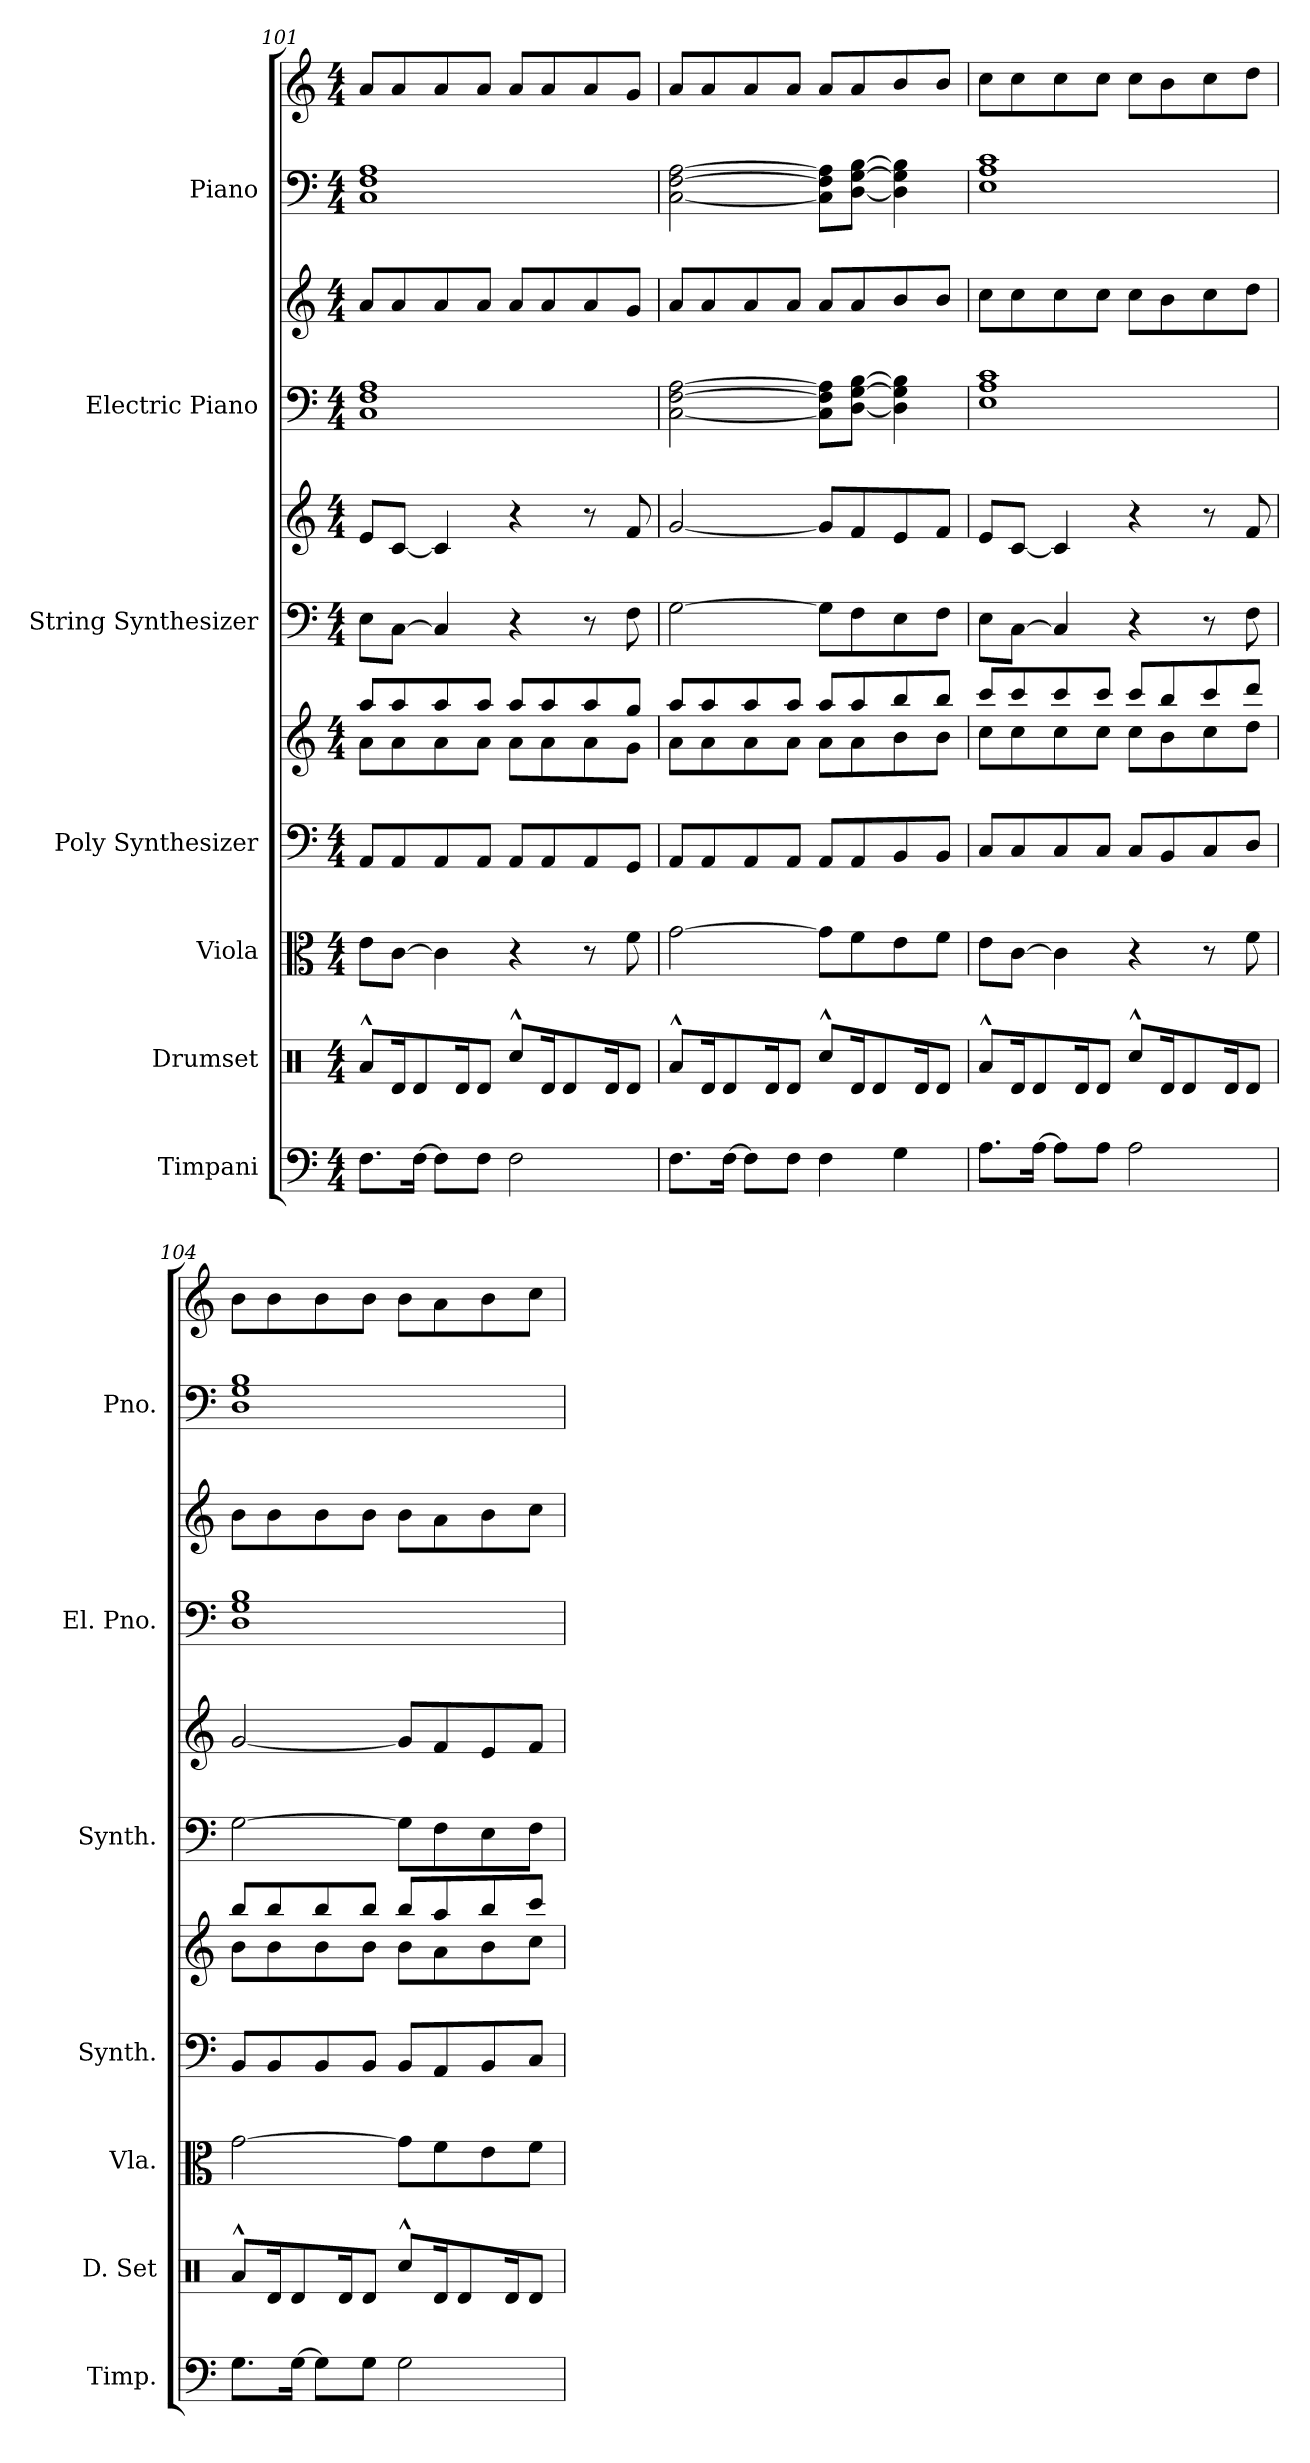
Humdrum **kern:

**kern	**kern	**kern	**kern	**kern	**kern	**kern	**kern	**kern	**kern	**kern
*part7	*part6	*part5	*part4	*part4	*part3	*part3	*part2	*part2	*part1	*part1
*staff11	*staff10	*staff9	*staff8	*staff7	*staff6	*staff5	*staff4	*staff3	*staff2	*staff1
*I"Timpani	*I"Drumset	*I"Viola	*I"Poly Synthesizer	*	*I"String Synthesizer	*	*I"Electric Piano	*	*I"Piano	*
*I'Timp.	*I'D. Set	*I'Vla.	*I'Synth.	*	*I'Synth.	*	*I'El. Pno.	*	*I'Pno.	*
*clefF4	*clefX	*clefC3	*clefF4	*clefG2	*clefF4	*clefG2	*clefF4	*clefG2	*clefF4	*clefG2
*k[]	*k[]	*k[]	*k[]	*k[]	*k[]	*k[]	*k[]	*k[]	*k[]	*k[]
*M4/4	*M4/4	*M4/4	*M4/4	*M4/4	*M4/4	*M4/4	*M4/4	*M4/4	*M4/4	*M4/4
=101	=101	=101	=101	=101	=101	=101	=101	=101	=101	=101
*	*	*	*	*^	*	*	*	*	*	*
8.F\L	8Ra^^/L	8e\L	8AA/L	8aa/L	8a\L	8E\L	8e/L	1C 1F 1A	8a/L	1C 1F 1A	8a/L
.	16Rd/K	[8c\J	8AA/	8aa/	8a\	[8C\J	[8c/J	.	8a/	.	8a/
[16F\Jk	8Rd/	.	.	.	.	.	.	.	.	.	.
8F\L]	.	4c\]	8AA/	8aa/	8a\	4C/]	4c/]	.	8a/	.	8a/
.	16Rd/K	.	.	.	.	.	.	.	.	.	.
8F\J	8Rd/J	.	8AA/J	8aa/J	8a\J	.	.	.	8a/J	.	8a/J
2F\	8Rcc^^/L	4r	8AA/L	8aa/L	8a\L	4r	4r	.	8a/L	.	8a/L
.	16Rd/K	.	8AA/	8aa/	8a\	.	.	.	8a/	.	8a/
.	8Rd/	.	.	.	.	.	.	.	.	.	.
.	.	8r	8AA/	8aa/	8a\	8r	8r	.	8a/	.	8a/
.	16Rd/K	.	.	.	.	.	.	.	.	.	.
.	8Rd/J	8f\	8GG/J	8gg/J	8g\J	8F\	8f/	.	8g/J	.	8g/J
!!LO:PB:g=z
=102	=102	=102	=102	=102	=102	=102	=102	=102	=102	=102	=102
8.F\L	8Ra^^/L	[2g\	8AA/L	8aa/L	8a\L	[2G\	[2g/	[2C\ [2F\ [2A\	8a/L	[2C\ [2F\ [2A\	8a/L
.	16Rd/K	.	8AA/	8aa/	8a\	.	.	.	8a/	.	8a/
[16F\Jk	8Rd/	.	.	.	.	.	.	.	.	.	.
8F\L]	.	.	8AA/	8aa/	8a\	.	.	.	8a/	.	8a/
.	16Rd/K	.	.	.	.	.	.	.	.	.	.
8F\J	8Rd/J	.	8AA/J	8aa/J	8a\J	.	.	.	8a/J	.	8a/J
4F\	8Rcc^^/L	8g\L]	8AA/L	8aa/L	8a\L	8G\L]	8g/L]	8C\] 8F\] 8A\]L	8a/L	8C\] 8F\] 8A\]L	8a/L
.	16Rd/K	8f\	8AA/	8aa/	8a\	8F\	8f/	[8D\ [8G\ [8B\J	8a/	[8D\ [8G\ [8B\J	8a/
.	8Rd/	.	.	.	.	.	.	.	.	.	.
4G\	.	8e\	8BB/	8bb/	8b\	8E\	8e/	4D\] 4G\] 4B\]	8b/	4D\] 4G\] 4B\]	8b/
.	16Rd/K	.	.	.	.	.	.	.	.	.	.
.	8Rd/J	8f\J	8BB/J	8bb/J	8b\J	8F\J	8f/J	.	8b/J	.	8b/J
=103	=103	=103	=103	=103	=103	=103	=103	=103	=103	=103	=103
8.A\L	8Ra^^/L	8e\L	8C/L	8ccc/L	8cc\L	8E\L	8e/L	1E 1A 1c	8cc\L	1E 1A 1c	8cc\L
.	16Rd/K	[8c\J	8C/	8ccc/	8cc\	[8C\J	[8c/J	.	8cc\	.	8cc\
[16A\Jk	8Rd/	.	.	.	.	.	.	.	.	.	.
8A\L]	.	4c\]	8C/	8ccc/	8cc\	4C/]	4c/]	.	8cc\	.	8cc\
.	16Rd/K	.	.	.	.	.	.	.	.	.	.
8A\J	8Rd/J	.	8C/J	8ccc/J	8cc\J	.	.	.	8cc\J	.	8cc\J
2A\	8Rcc^^/L	4r	8C/L	8ccc/L	8cc\L	4r	4r	.	8cc\L	.	8cc\L
.	16Rd/K	.	8BB/	8bb/	8b\	.	.	.	8b\	.	8b\
.	8Rd/	.	.	.	.	.	.	.	.	.	.
.	.	8r	8C/	8ccc/	8cc\	8r	8r	.	8cc\	.	8cc\
.	16Rd/K	.	.	.	.	.	.	.	.	.	.
.	8Rd/J	8f\	8D/J	8ddd/J	8dd\J	8F\	8f/	.	8dd\J	.	8dd\J
=104	=104	=104	=104	=104	=104	=104	=104	=104	=104	=104	=104
8.G\L	8Ra^^/L	[2g\	8BB/L	8bb/L	8b\L	[2G\	[2g/	1D 1G 1B	8b\L	1D 1G 1B	8b\L
.	16Rd/K	.	8BB/	8bb/	8b\	.	.	.	8b\	.	8b\
[16G\Jk	8Rd/	.	.	.	.	.	.	.	.	.	.
8G\L]	.	.	8BB/	8bb/	8b\	.	.	.	8b\	.	8b\
.	16Rd/K	.	.	.	.	.	.	.	.	.	.
8G\J	8Rd/J	.	8BB/J	8bb/J	8b\J	.	.	.	8b\J	.	8b\J
2G\	8Rcc^^/L	8g\L]	8BB/L	8bb/L	8b\L	8G\L]	8g/L]	.	8b\L	.	8b\L
.	16Rd/K	8f\	8AA/	8aa/	8a\	8F\	8f/	.	8a\	.	8a\
.	8Rd/	.	.	.	.	.	.	.	.	.	.
.	.	8e\	8BB/	8bb/	8b\	8E\	8e/	.	8b\	.	8b\
.	16Rd/K	.	.	.	.	.	.	.	.	.	.
.	8Rd/J	8f\J	8C/J	8ccc/J	8cc\J	8F\J	8f/J	.	8cc\J	.	8cc\J
*	*	*	*	*v	*v	*	*	*	*	*	*
=	=	=	=	=	=	=	=	=	=	=
*-	*-	*-	*-	*-	*-	*-	*-	*-	*-	*-
